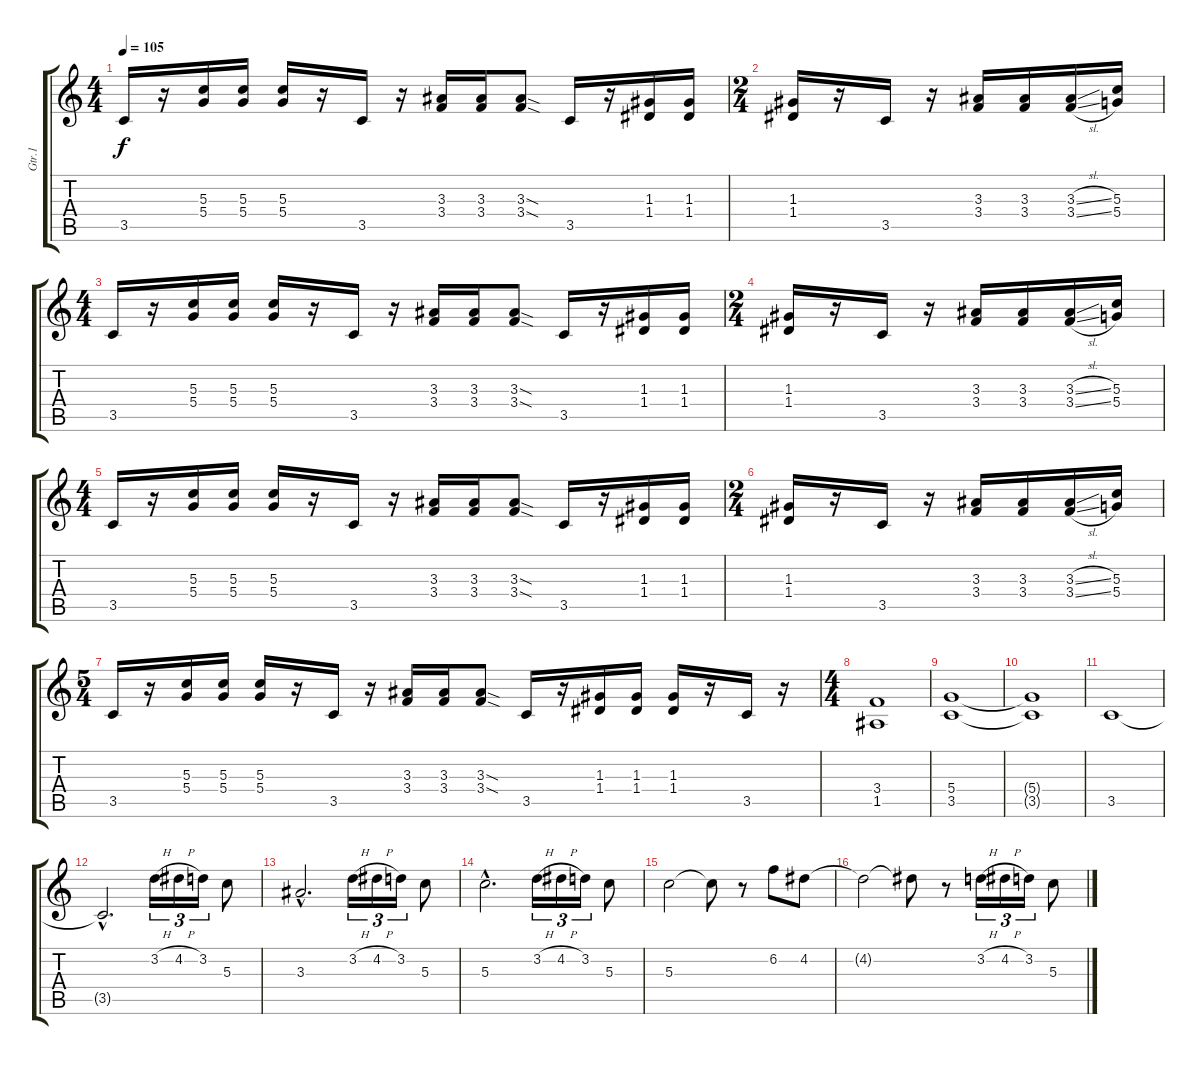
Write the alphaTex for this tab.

\track ("Gtr.1" "Gtr.1") {instrument overdrivenguitar}
\staff {score tabs}
\tuning (E4 B3 G3 D3 A2 E2) {hide}
\ts (4 4)
\tempo 105
\clef g2
\ks c
3.5.16{dy f instrument overdrivenguitar} r.16 (5.3 5.4).16 (5.3 5.4).16 (5.3 5.4).16 r.16 3.5.16 r.16 (3.3 3.4).16 (3.3 3.4).16 (3.3{sod} 3.4{sod}).8 3.5.16 r.16 (1.3 1.4).16 (1.3 1.4).16 |
\ts (2 4)
(1.3 1.4).16 r.16 3.5.16 r.16 (3.3 3.4).16 (3.3 3.4).16 (3.3{sl} 3.4{sl}).16 (5.3 5.4).16 |
\ts (4 4)
3.5.16 r.16 (5.3 5.4).16 (5.3 5.4).16 (5.3 5.4).16 r.16 3.5.16 r.16 (3.3 3.4).16 (3.3 3.4).16 (3.3{sod} 3.4{sod}).8 3.5.16 r.16 (1.3 1.4).16 (1.3 1.4).16 |
\ts (2 4)
(1.3 1.4).16 r.16 3.5.16 r.16 (3.3 3.4).16 (3.3 3.4).16 (3.3{sl} 3.4{sl}).16 (5.3 5.4).16 |
\ts (4 4)
3.5.16 r.16 (5.3 5.4).16 (5.3 5.4).16 (5.3 5.4).16 r.16 3.5.16 r.16 (3.3 3.4).16 (3.3 3.4).16 (3.3{sod} 3.4{sod}).8 3.5.16 r.16 (1.3 1.4).16 (1.3 1.4).16 |
\ts (2 4)
(1.3 1.4).16 r.16 3.5.16 r.16 (3.3 3.4).16 (3.3 3.4).16 (3.3{sl} 3.4{sl}).16 (5.3 5.4).16 |
\ts (5 4)
3.5.16 r.16 (5.3 5.4).16 (5.3 5.4).16 (5.3 5.4).16 r.16 3.5.16 r.16 (3.3 3.4).16 (3.3 3.4).16 (3.3{sod} 3.4{sod}).8 3.5.16 r.16 (1.3 1.4).16 (1.3 1.4).16 (1.3 1.4).16 r.16 3.5.16 r.16 |
\ts (4 4)
(3.4 1.5).1 |
(5.4 3.5).1 |
(5.4{t} 3.5{t}).1 |
3.5.1{instrument electricguitarclean} |
3.5{hac t}.2{d} 3.2{h}.16{tu (3 2)} 4.2{h}.16{tu (3 2)} 3.2.16{tu (3 2)} 5.3.8 |
3.3{hac}.2{d} 3.2{h}.16{tu (3 2)} 4.2{h}.16{tu (3 2)} 3.2.16{tu (3 2)} 5.3.8 |
5.3{hac}.2{d} 3.2{h}.16{tu (3 2)} 4.2{h}.16{tu (3 2)} 3.2.16{tu (3 2)} 5.3.8 |
5.3.2 5.3{t}.8 r.8 6.2.8 4.2.8 |
4.2{t}.2 4.2{t}.8 r.8 3.2{h}.16{tu (3 2)} 4.2{h}.16{tu (3 2)} 3.2.16{tu (3 2)} 5.3.8
